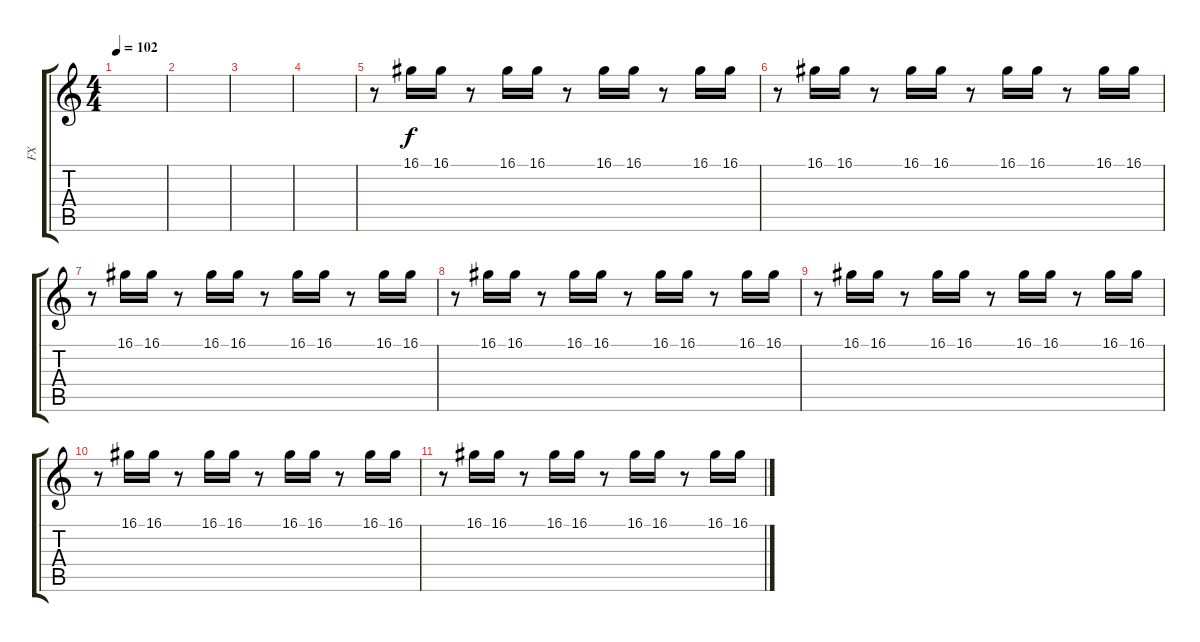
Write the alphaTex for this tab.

\track ("FX" "FX") {instrument fx2soundtrack}
\staff {score tabs}
\tuning (E4 B3 G3 D3 A2 E2) {hide}
\ts (4 4)
\tempo 102
\clef g2
\ks c
|
|
|
|
r.8 16.1.16{volume 8 instrument lead2sawtooth} 16.1.16 r.8 16.1.16 16.1.16 r.8 16.1.16 16.1.16 r.8 16.1.16 16.1.16 |
r.8 16.1.16 16.1.16 r.8 16.1.16 16.1.16 r.8 16.1.16 16.1.16 r.8 16.1.16 16.1.16 |
r.8 16.1.16 16.1.16 r.8 16.1.16 16.1.16 r.8 16.1.16 16.1.16 r.8 16.1.16 16.1.16 |
r.8 16.1.16 16.1.16 r.8 16.1.16 16.1.16 r.8 16.1.16 16.1.16 r.8 16.1.16 16.1.16 |
r.8 16.1.16 16.1.16 r.8 16.1.16 16.1.16 r.8 16.1.16 16.1.16 r.8 16.1.16 16.1.16 |
r.8 16.1.16 16.1.16 r.8 16.1.16 16.1.16 r.8 16.1.16 16.1.16 r.8 16.1.16 16.1.16 |
r.8 16.1.16 16.1.16 r.8 16.1.16 16.1.16 r.8 16.1.16 16.1.16 r.8 16.1.16 16.1.16
